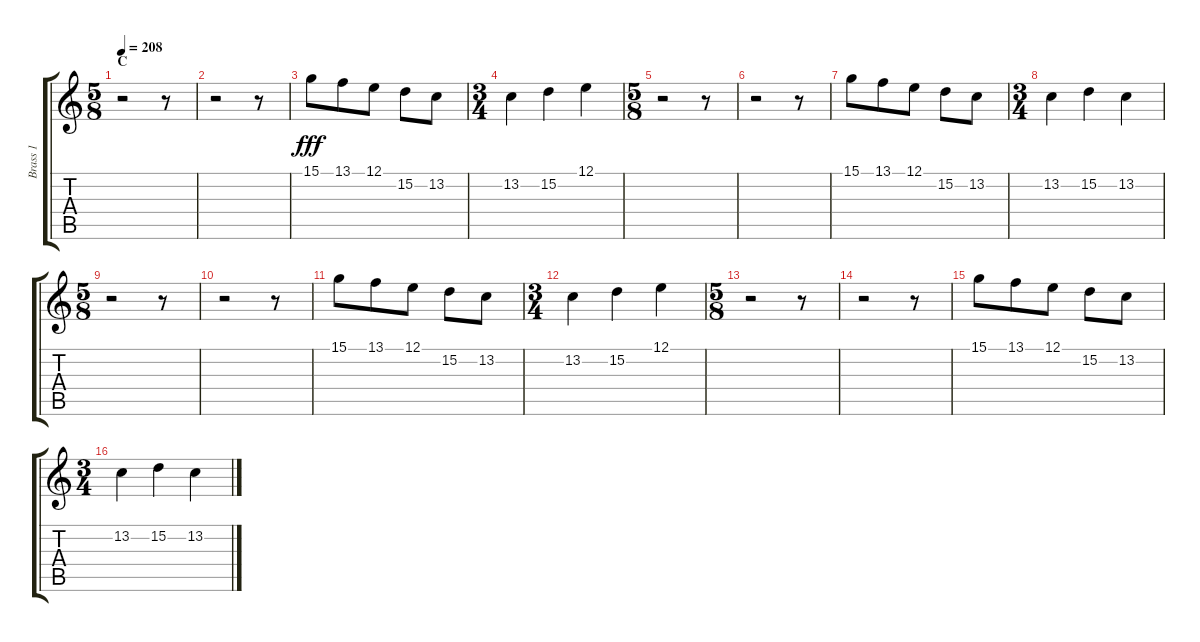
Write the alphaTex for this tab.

\track ("Brass 1" "Brass 1") {instrument brasssection}
\staff {score tabs}
\tuning (E4 B3 G3 D3 A2 E2) {hide}
\ts (5 8)
\section ("" "C")
\tempo 208
\clef g2
\ks c
r.2{dy fff} r.8 |
r.2 r.8 |
15.1.8 13.1.8 12.1.8 15.2.8 13.2.8 |
\ts (3 4)
13.2.4 15.2.4 12.1.4 |
\ts (5 8)
r.2 r.8 |
r.2 r.8 |
15.1.8 13.1.8 12.1.8 15.2.8 13.2.8 |
\ts (3 4)
13.2.4 15.2.4 13.2.4 |
\ts (5 8)
r.2 r.8 |
r.2 r.8 |
15.1.8 13.1.8 12.1.8 15.2.8 13.2.8 |
\ts (3 4)
13.2.4 15.2.4 12.1.4 |
\ts (5 8)
r.2 r.8 |
r.2 r.8 |
15.1.8 13.1.8 12.1.8 15.2.8 13.2.8 |
\ts (3 4)
13.2.4 15.2.4 13.2.4
